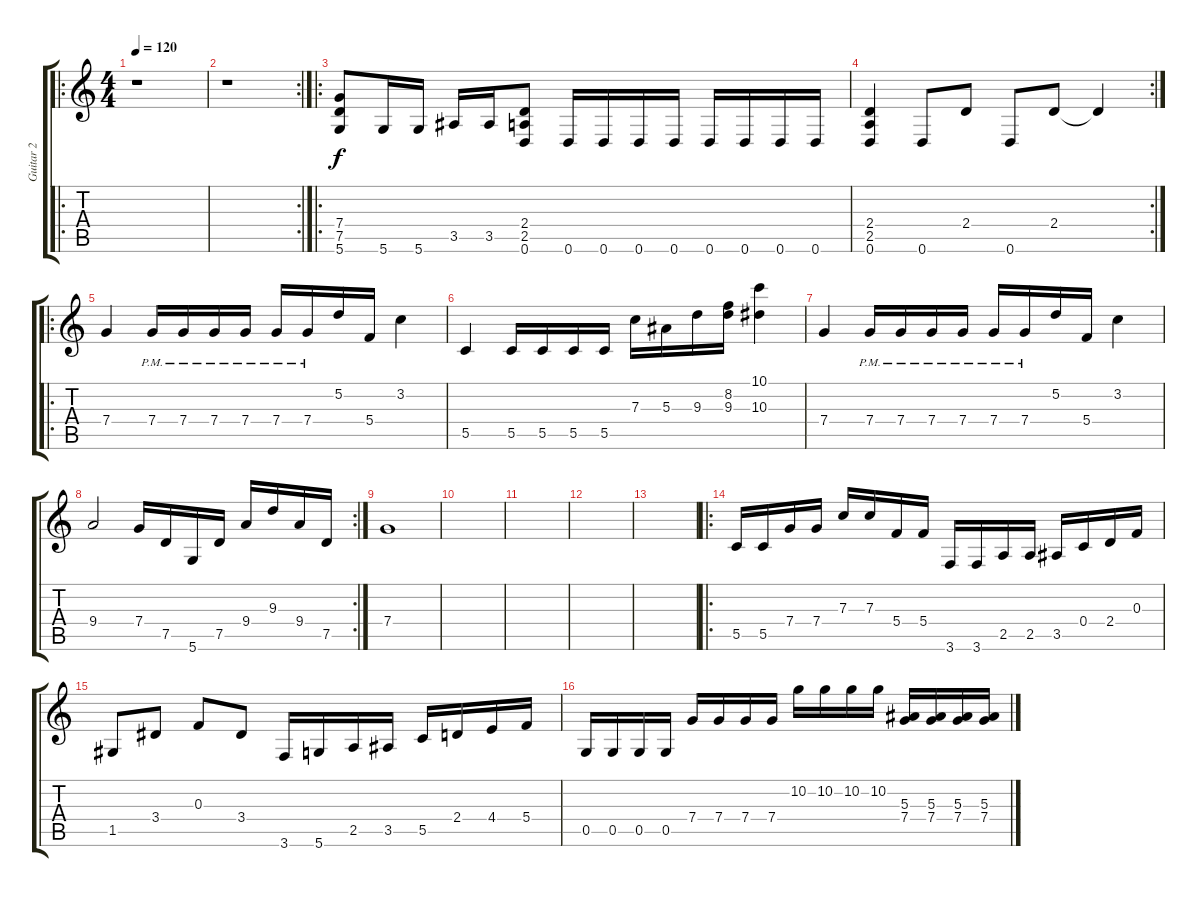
\track ("Guitar 2" "Guitar 2") {instrument distortionguitar}
\staff {score tabs}
\tuning (D4 A3 F3 C3 G2 D2) {hide}
\ro
\ts (4 4)
\tempo 120
\clef g2
\ks c
r.1{dy f instrument distortionguitar} |
\rc 2
r.1 |
\ro
(7.4 7.5 5.6).8 5.6.16 5.6.16 3.5.16 3.5.16 (2.4 2.5 0.6).8 0.6.16 0.6.16 0.6.16 0.6.16 0.6.16 0.6.16 0.6.16 0.6.16 |
\rc 2
(2.4 2.5 0.6).4 0.6.8 2.4.8 0.6.8 2.4.8 2.4{t}.4 |
\ro
7.4.4 7.4{pm}.16 7.4{pm}.16 7.4{pm}.16 7.4{pm}.16 7.4{pm}.16 7.4{pm}.16 5.2.16 5.4.16 3.2.4 |
5.5.4 5.5.16 5.5.16 5.5.16 5.5.16 7.3.16 5.3.16 9.3.16 (8.2 9.3).16 (10.1 10.3).4 |
7.4.4 7.4{pm}.16 7.4{pm}.16 7.4{pm}.16 7.4{pm}.16 7.4{pm}.16 7.4{pm}.16 5.2.16 5.4.16 3.2.4 |
\rc 2
9.4.2 7.4.16 7.5.16 5.6.16 7.5.16 9.4.16 9.3.16 9.4.16 7.5.16 |
7.4.1 |
|
|
|
|
\ro
5.5.16 5.5.16 7.4.16 7.4.16 7.3.16 7.3.16 5.4.16 5.4.16 3.6.16 3.6.16 2.5.16 2.5.16 3.5.16 0.4.16 2.4.16 0.3.16 |
1.5.8 3.4.8 0.3.8 3.4.8 3.6.16 5.6.16 2.5.16 3.5.16 5.5.16 2.4.16 4.4.16 5.4.16 |
0.5.16 0.5.16 0.5.16 0.5.16 7.4.16 7.4.16 7.4.16 7.4.16 10.2.16 10.2.16 10.2.16 10.2.16 (5.3 7.4).16 (5.3 7.4).16 (5.3 7.4).16 (5.3 7.4).16
